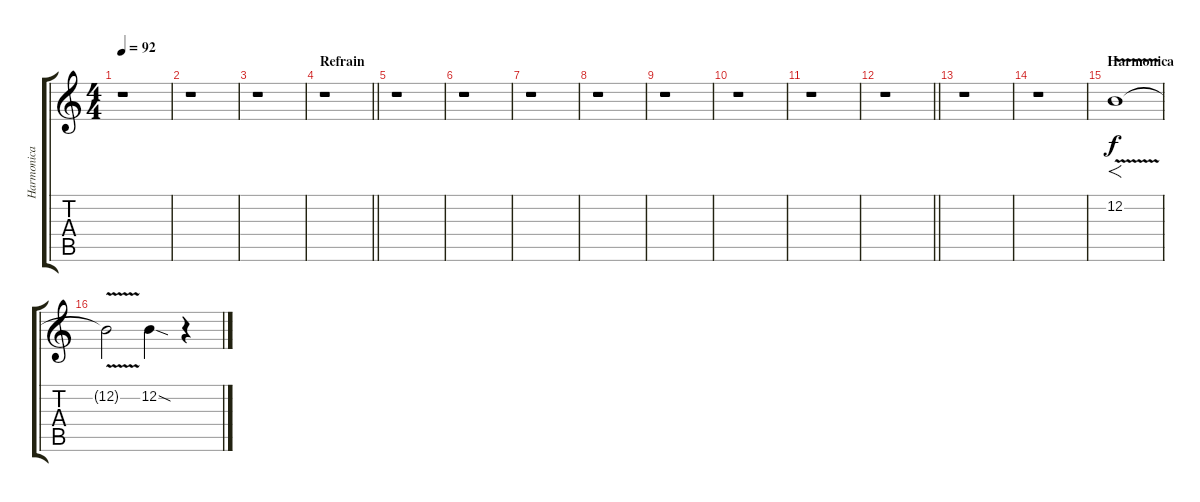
\track ("Harmonica" "Harmonica") {instrument harmonica}
\staff {score tabs}
\tuning (E4 B3 G3 D3 A2 E2) {hide}
\ts (4 4)
\tempo 92
\clef g2
\ks c
r.1{dy f} |
r.1 |
r.1 |
\section ("" "Refrain")
\barLineRight lightlight
r.1 |
r.1 |
r.1 |
r.1 |
r.1 |
r.1 |
r.1 |
r.1 |
\barLineRight lightlight
r.1 |
r.1 |
r.1 |
\section ("" "Harmonica")
12.2{v}.1{f} |
12.2{t}.2 12.2{sod}.4 r.4
